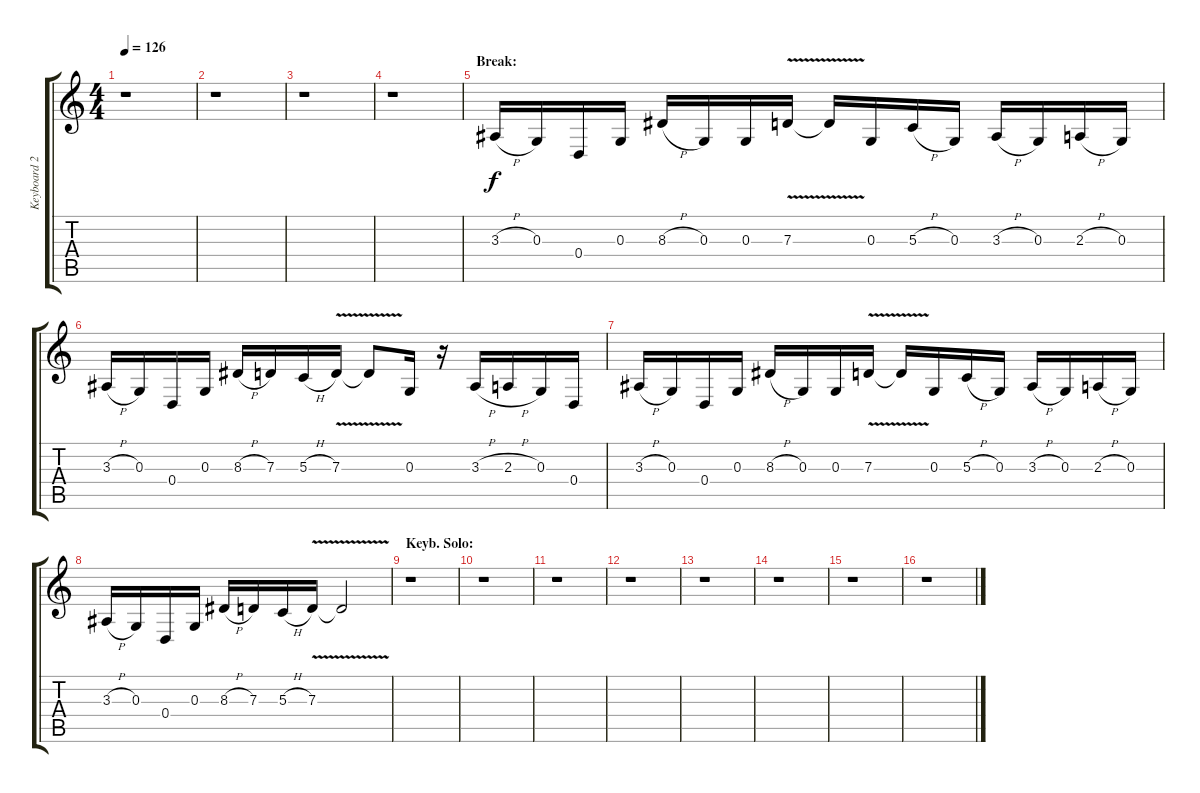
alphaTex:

\track ("Keyboard 2" "Keyboard 2") {instrument reedorgan}
\staff {score tabs}
\tuning (E4 B3 G3 D3 A2 E2) {hide}
\ts (4 4)
\tempo 126
\clef g2
\ks c
r.1{dy f} |
r.1 |
r.1 |
r.1 |
\section ("" "Break:")
3.3{h}.16 0.3.16 0.4.16 0.3.16 8.3{h}.16 0.3.16 0.3.16 7.3{v}.16 7.3{t}.16 0.3.16 5.3{h}.16 0.3.16 3.3{h}.16 0.3.16 2.3{h}.16 0.3.16 |
3.3{h}.16 0.3.16 0.4.16 0.3.16 8.3{h}.16 7.3.16 5.3{h}.16 7.3{v}.16 7.3{t}.8 0.3.16 r.16 3.3{h}.16 2.3{h}.16 0.3.16 0.4.16 |
3.3{h}.16 0.3.16 0.4.16 0.3.16 8.3{h}.16 0.3.16 0.3.16 7.3{v}.16 7.3{t}.16 0.3.16 5.3{h}.16 0.3.16 3.3{h}.16 0.3.16 2.3{h}.16 0.3.16 |
3.3{h}.16 0.3.16 0.4.16 0.3.16 8.3{h}.16 7.3.16 5.3{h}.16 7.3{v}.16 7.3{t}.2 |
\section ("" "Keyb. Solo:")
r.1 |
r.1 |
r.1 |
r.1 |
r.1 |
r.1 |
r.1 |
r.1
